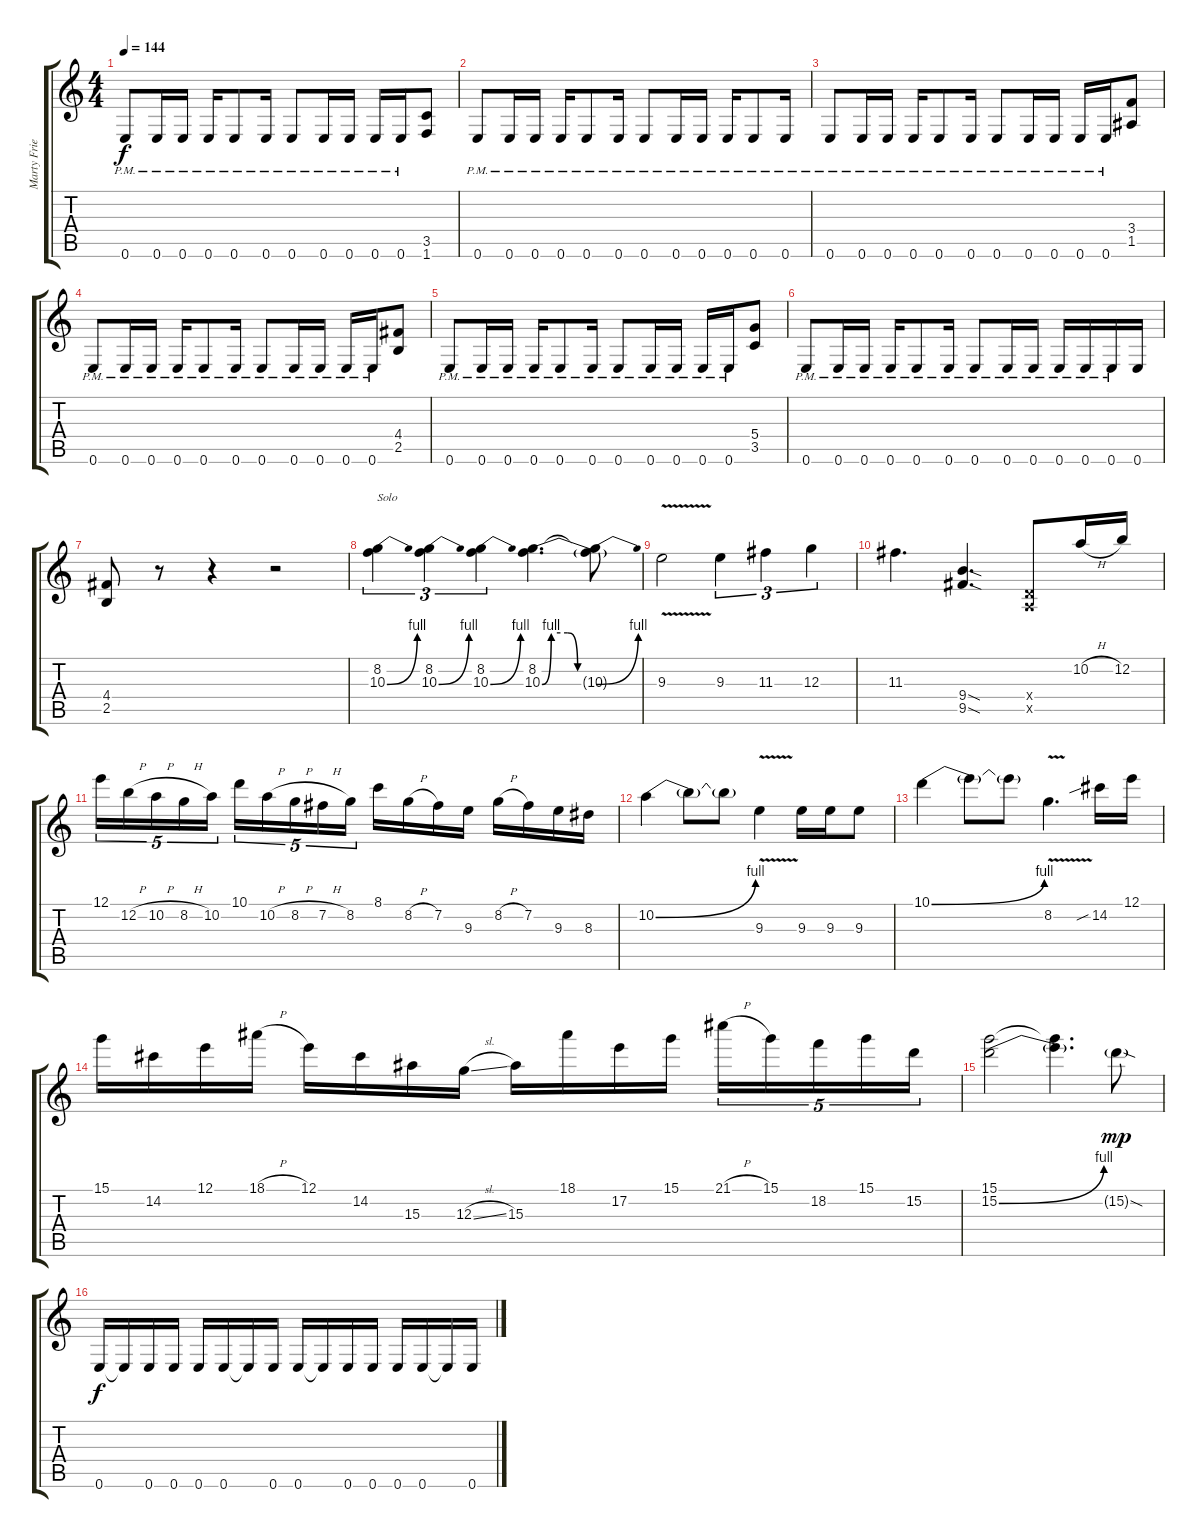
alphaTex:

\track ("Marty Friedman" "Marty Frie") {instrument distortionguitar}
\staff {score tabs}
\tuning (E4 B3 G3 D3 A2 E2) {hide}
\ts (4 4)
\tempo 144
\clef g2
\ks c
0.6{pm}.8{dy f} 0.6{pm}.16 0.6{pm}.16 0.6{pm}.16 0.6{pm}.8 0.6{pm}.16 0.6{pm}.8 0.6{pm}.16 0.6{pm}.16 0.6{pm}.16 0.6{pm}.16 (3.5 1.6).8 |
0.6{pm}.8 0.6{pm}.16 0.6{pm}.16 0.6{pm}.16 0.6{pm}.8 0.6{pm}.16 0.6{pm}.8 0.6{pm}.16 0.6{pm}.16 0.6{pm}.16 0.6{pm}.8 0.6{pm}.16 |
0.6{pm}.8 0.6{pm}.16 0.6{pm}.16 0.6{pm}.16 0.6{pm}.8 0.6{pm}.16 0.6{pm}.8 0.6{pm}.16 0.6{pm}.16 0.6{pm}.16 0.6{pm}.16 (3.4 1.5).8 |
0.6{pm}.8 0.6{pm}.16 0.6{pm}.16 0.6{pm}.16 0.6{pm}.8 0.6{pm}.16 0.6{pm}.8 0.6{pm}.16 0.6{pm}.16 0.6{pm}.16 0.6{pm}.16 (4.4 2.5).8 |
0.6{pm}.8 0.6{pm}.16 0.6{pm}.16 0.6{pm}.16 0.6{pm}.8 0.6{pm}.16 0.6{pm}.8 0.6{pm}.16 0.6{pm}.16 0.6{pm}.16 0.6{pm}.16 (5.4 3.5).8 |
0.6{pm}.8 0.6{pm}.16 0.6{pm}.16 0.6{pm}.16 0.6{pm}.8 0.6{pm}.16 0.6{pm}.8 0.6{pm}.16 0.6{pm}.16 0.6{pm}.16 0.6{pm}.16 0.6{pm}.16 0.6.16 |
(4.4 2.5).8 r.8 r.4 r.2 |
(8.2 10.3{be (bend 0 0 60 4)}).4{tu (3 2) txt "Solo" volume 13} (8.2 10.3{be (bend 0 0 60 4)}).4{tu (3 2)} (8.2 10.3{be (bend 0 0 60 4)}).4{tu (3 2)} (8.2 10.3{be (custom 0 0 10 4 28 4 39 0 60 0)}).4{d} (8.2{t} 10.3{be (bend 0 0 60 4) t}).8 |
9.3{v}.2 9.3.4{tu (3 2)} 11.3.4{tu (3 2)} 12.3.4{tu (3 2)} |
11.3.4{d} (9.4{sod} 9.5{sod}).4{d} (0.4{x} 0.5{x}).8 10.2{h}.16 12.2.16 |
12.1.16{tu (5 4)} 12.2{h}.16{tu (5 4)} 10.2{h}.16{tu (5 4)} 8.2{h}.16{tu (5 4)} 10.2.16{tu (5 4)} 10.1.16{tu (5 4)} 10.2{h}.16{tu (5 4)} 8.2{h}.16{tu (5 4)} 7.2{h}.16{tu (5 4)} 8.2.16{tu (5 4)} 8.1.16 8.2{h}.16 7.2.16 9.3.16 8.2{h}.16 7.2.16 9.3.16 8.3.16 |
10.2{be (bend 0 0 60 4)}.4 10.2{t}.8 10.2{t}.8 9.3{v}.4 9.3.16 9.3.16 9.3.8 |
10.1{be (bend 0 0 60 4)}.4 10.1{t}.8 10.1{t}.8 8.2{v}.4{d} 14.2{sib}.16 12.1.16 |
15.1.16 14.2.16 12.1.16 18.1{h}.16 12.1.16 14.2.16 15.3.16 12.3{sl}.16 15.3.16 18.1.16 17.2.16 15.1.16 21.1{h}.16{tu (5 4)} 15.1.16{tu (5 4)} 18.2.16{tu (5 4)} 15.1.16{tu (5 4)} 15.2.16{tu (5 4)} |
(15.1 15.2{be (bend 0 0 60 4)}).2 (15.1{t} 15.2{t}).4{d} 15.2{sod g}.8{dy mp} |
0.6.16{dy f volume 10} 0.6{t}.16 0.6.16 0.6.16 0.6.16 0.6.16 0.6{t}.16 0.6.16 0.6.16 0.6{t}.16 0.6.16 0.6.16 0.6.16 0.6.16 0.6{t}.16 0.6.16
